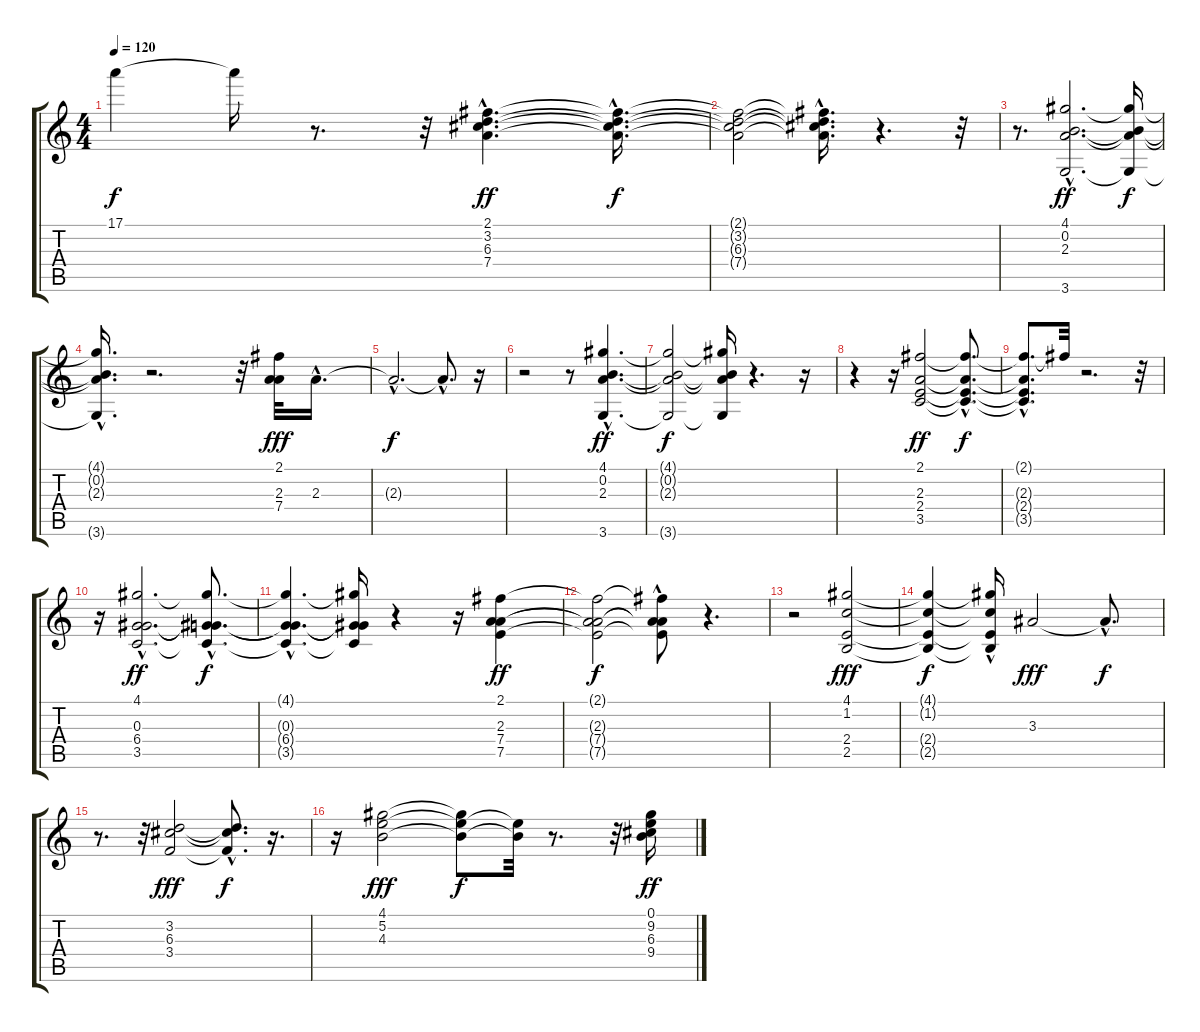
\track "" {instrument acousticguitarsteel}
\staff {score tabs}
\tuning (E4 B3 G3 D3 A2 E2) {hide}
\ts (4 4)
\tempo 120
\clef g2
\ks c
17.1{t}.4{dy f} 17.1{t}.16 r.8{d} r.32 (2.1{hac} 3.2{hac} 6.3{hac} 7.4{hac}).4{d dy ff volume 8 balance 7 instrument pad5bowed} (2.1{hac t} 3.2{hac t} 6.3{hac t} 7.4{hac t}).16{d dy f} |
(2.1{t} 3.2{t} 6.3{t} 7.4{t}).2 (2.1{hac t} 3.2{t} 6.3{t} 7.4{t}).16{d} r.4{d} r.32 |
r.8{d} (4.1{hac} 0.2{hac} 2.3{hac} 3.6{hac}).2{d dy ff} (4.1{t} 0.2{t} 2.3{t} 3.6{t}).16{dy f} |
(4.1{hac t} 0.2{hac t} 2.3{t} 3.6{t}).16{d} r.2{d} r.32 (2.1 2.3 7.4).32{dy fff} 2.3{hac}.16{d} |
2.3{hac t}.2{d dy f} 2.3{hac t}.8{d} r.16 |
r.2 r.8 (4.1{hac} 0.2{hac} 2.3{hac} 3.6{hac}).4{d dy ff} |
(4.1{t} 0.2{t} 2.3{t} 3.6{t}).2{dy f} (4.1{t} 0.2{t} 2.3{t} 3.6{t}).16 r.4{d} r.16 |
r.4 r.16 (2.1 2.3 2.4 3.5).2{dy ff} (2.1{hac t} 2.3{hac t} 2.4{hac t} 3.5{hac t}).8{d dy f} |
(2.1{hac t} 2.3{hac t} 2.4{hac t} 3.5{hac t}).8{d} 2.1{t}.32 r.2{d} r.32 |
r.16 (4.1{hac} 0.3{hac} 6.4{hac} 3.5{hac}).2{d dy ff} (4.1{hac t} 0.3{hac t} 6.4{hac t} 3.5{hac t}).8{d dy f} |
(4.1{hac t} 0.3{hac t} 6.4{hac t} 3.5{hac t}).4{d} (4.1{t} 0.3{t} 6.4{t} 3.5{t}).16 r.4 r.16 (2.1 2.3 7.4 7.5).4{dy ff} |
(2.1{t} 2.3{t} 7.4{t} 7.5{t}).2{dy f} (2.1{t} 2.3{hac t} 7.4{hac t} 7.5{hac t}).8 r.4{d} |
r.2 (4.1 1.2 2.4 2.5).2{dy fff} |
(4.1{t} 1.2{t} 2.4{t} 2.5{t}).4{dy f} (4.1{hac t} 1.2{hac t} 2.4{t} 2.5{hac t}).16 3.3.2{dy fff} 3.3{hac t}.8{d dy f} |
r.8{d} r.32 (3.2 6.3 3.4).2{dy fff} (3.2{hac t} 6.3{hac t} 3.4{t}).8{d dy f} r.16{d} |
r.16 (4.1 5.2 4.3).2{dy fff} (4.1{t} 5.2{t} 4.3{t}).8{dy f} (5.2{t} 4.3{t}).32 r.8{d} r.32 (0.1 9.2 6.3 9.4).16{dy ff}
